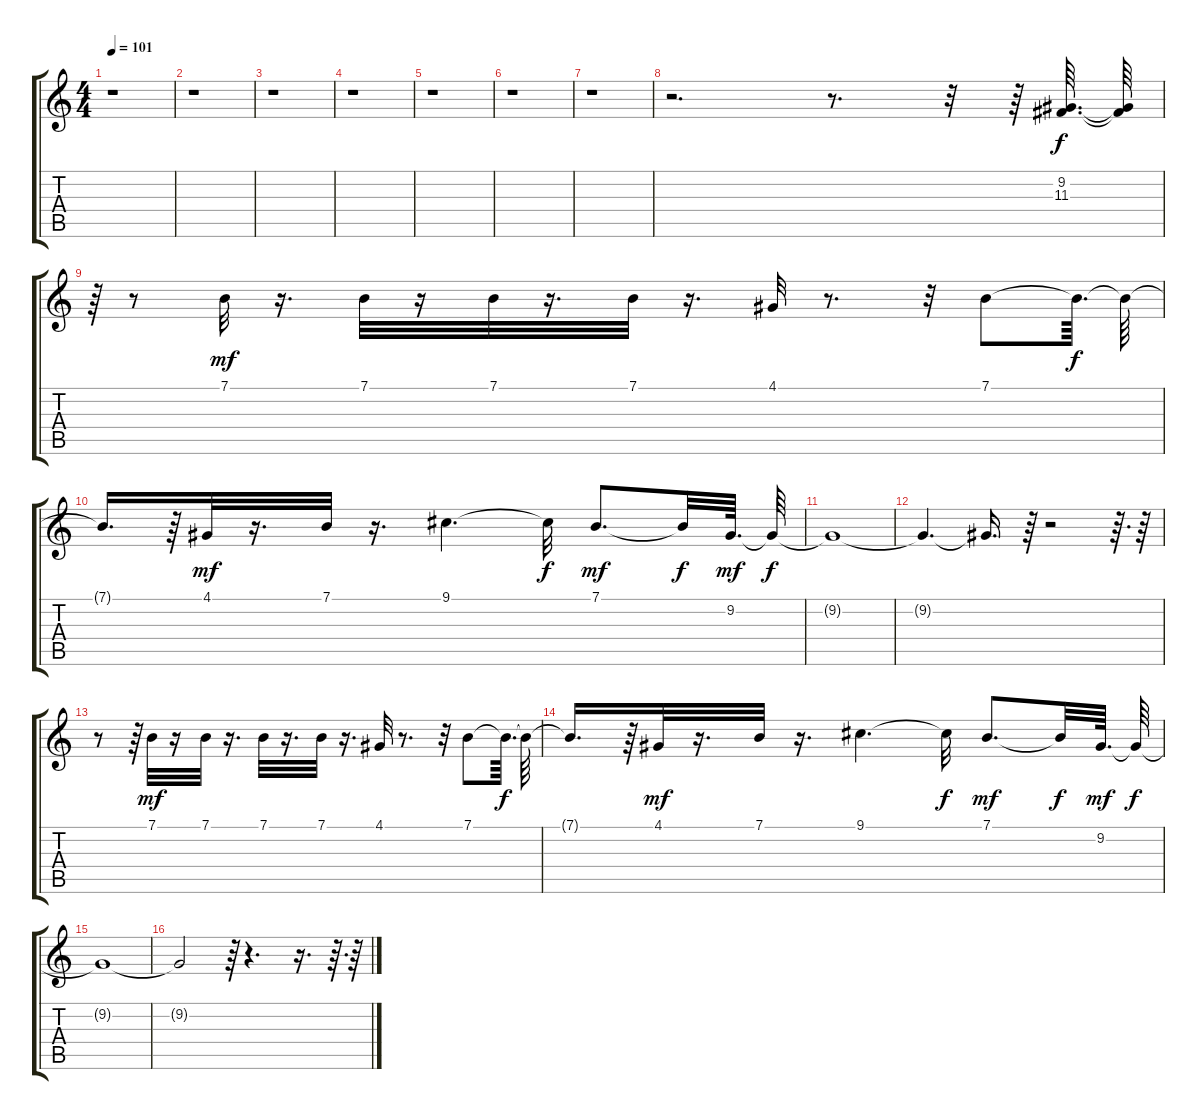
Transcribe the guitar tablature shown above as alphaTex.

\track "" {instrument recorder}
\staff {score tabs}
\tuning (E4 B3 G3 D3 A2 E2) {hide}
\ts (4 4)
\tempo 101
\clef g2
\ks c
r.1{dy f} |
r.1 |
r.1 |
r.1 |
r.1 |
r.1 |
r.1 |
r.2{d} r.8{d} r.32 r.64 (9.2 11.3).64{d} (9.2{t} 11.3{t}).64 |
r.64 r.8 7.1.32{dy mf} r.16{d} 7.1.32 r.16 7.1.32 r.16{d} 7.1.32 r.16{d} 4.1.32 r.8{d} r.32 7.1.8 7.1{t}.64{d dy f} 7.1{t}.64 |
7.1{t}.16{d} r.64 4.1.32{dy mf} r.16{d} 7.1.32 r.16{d} 9.1.4{d} 9.1{t}.32{dy f} 7.1.8{d dy mf} 7.1{t}.32{dy f} 9.2.64{d dy mf} 9.2{t}.64{dy f} |
9.2{t}.1 |
9.2{t}.4{d} 9.2{t}.16{d} r.64 r.2 r.64{d} r.64 |
r.8 r.64 7.1.32{dy mf} r.16 7.1.32 r.16{d} 7.1.32 r.16{d} 7.1.32 r.16{d} 4.1.32 r.8{d} r.32 7.1.8 7.1{t}.64{d dy f} 7.1{t}.64 |
7.1{t}.16{d} r.64 4.1.32{dy mf} r.16{d} 7.1.32 r.16{d} 9.1.4{d} 9.1{t}.32{dy f} 7.1.8{d dy mf} 7.1{t}.32{dy f} 9.2.64{d dy mf} 9.2{t}.64{dy f} |
9.2{t}.1 |
9.2{t}.2 r.64 r.4{d} r.16{d} r.64{d} r.64
